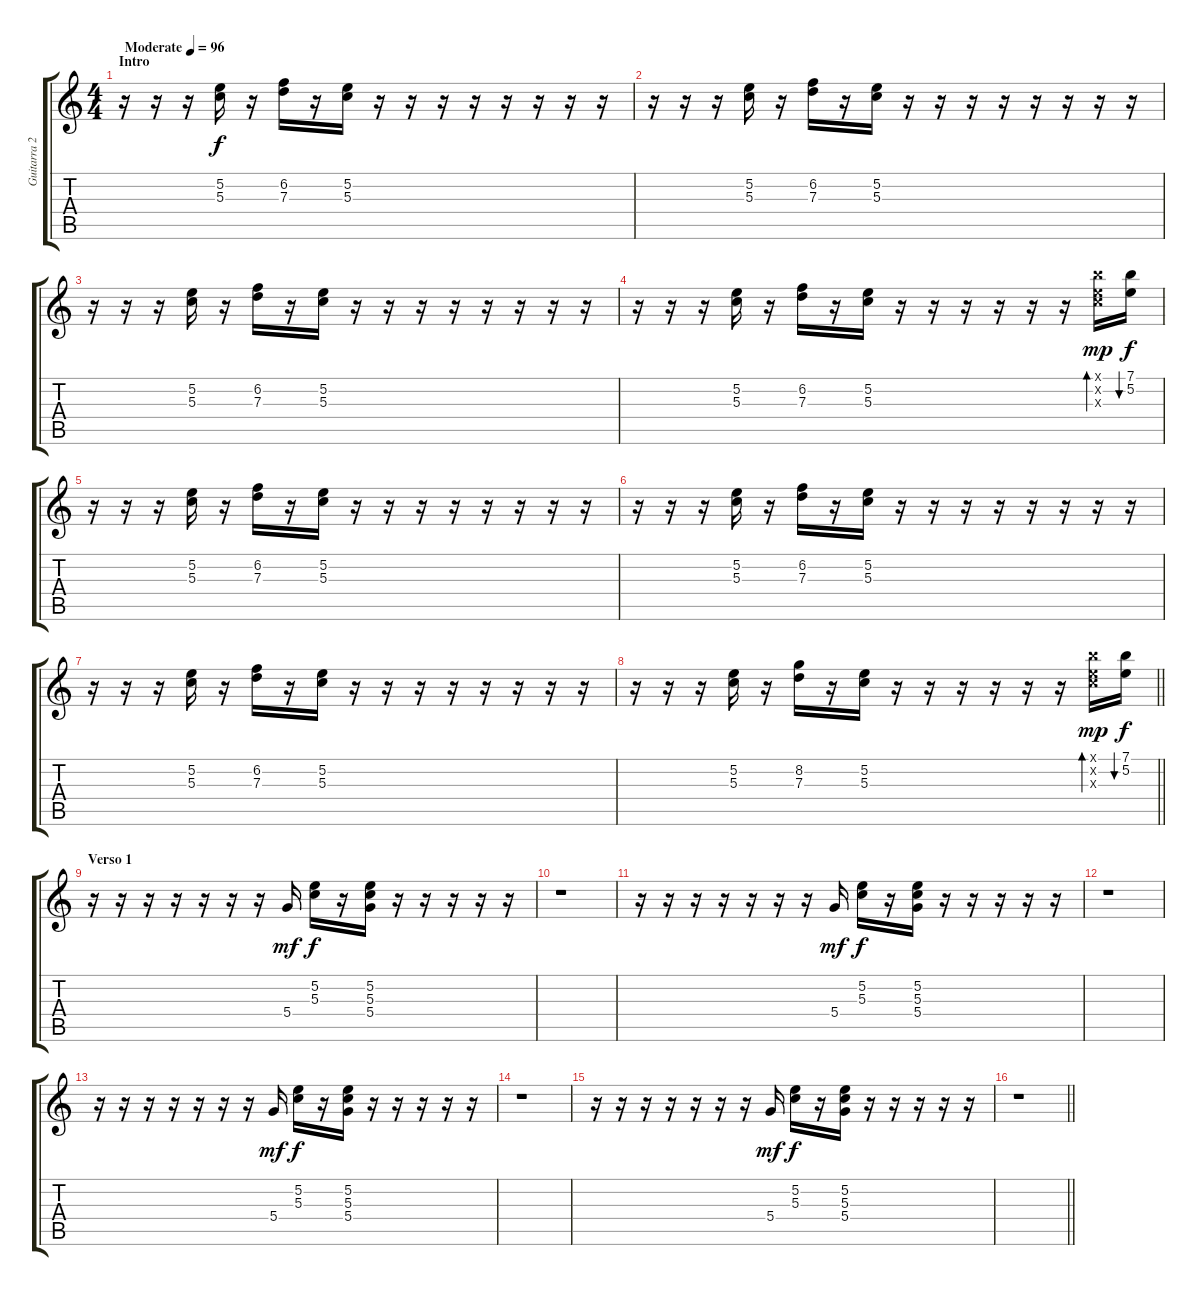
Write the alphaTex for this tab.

\track ("Guitarra 2" "Guitarra 2") {instrument electricguitarclean}
\staff {score tabs}
\tuning (E4 B3 G3 D3 A2 E2) {hide}
\ts (4 4)
\section ("" "Intro")
\tempo (96 "Moderate")
\clef g2
\ks c
r.16{dy f instrument electricguitarclean} r.16 r.16 (5.2 5.3).16 r.16 (6.2 7.3).16 r.16 (5.2 5.3).16 r.16 r.16 r.16 r.16 r.16 r.16 r.16 r.16 |
r.16 r.16 r.16 (5.2 5.3).16 r.16 (6.2 7.3).16 r.16 (5.2 5.3).16 r.16 r.16 r.16 r.16 r.16 r.16 r.16 r.16 |
r.16 r.16 r.16 (5.2 5.3).16 r.16 (6.2 7.3).16 r.16 (5.2 5.3).16 r.16 r.16 r.16 r.16 r.16 r.16 r.16 r.16 |
r.16 r.16 r.16 (5.2 5.3).16 r.16 (6.2 7.3).16 r.16 (5.2 5.3).16 r.16 r.16 r.16 r.16 r.16 r.16 (7.1{x} 5.2{x} 5.3{x}).16{bd 60 dy mp} (7.1 5.2).16{bu 120 dy f} |
r.16 r.16 r.16 (5.2 5.3).16 r.16 (6.2 7.3).16 r.16 (5.2 5.3).16 r.16 r.16 r.16 r.16 r.16 r.16 r.16 r.16 |
r.16 r.16 r.16 (5.2 5.3).16 r.16 (6.2 7.3).16 r.16 (5.2 5.3).16 r.16 r.16 r.16 r.16 r.16 r.16 r.16 r.16 |
r.16 r.16 r.16 (5.2 5.3).16 r.16 (6.2 7.3).16 r.16 (5.2 5.3).16 r.16 r.16 r.16 r.16 r.16 r.16 r.16 r.16 |
\barLineRight lightlight
r.16 r.16 r.16 (5.2 5.3).16 r.16 (8.2 7.3).16 r.16 (5.2 5.3).16 r.16 r.16 r.16 r.16 r.16 r.16 (7.1{x} 5.2{x} 5.3{x}).16{bd 60 dy mp} (7.1 5.2).16{bu 120 dy f} |
\section ("" "Verso 1")
r.16 r.16 r.16 r.16 r.16 r.16 r.16 5.4.16{dy mf} (5.2 5.3).16{dy f} r.16 (5.2 5.3 5.4).16 r.16 r.16 r.16 r.16 r.16 |
r.1 |
r.16 r.16 r.16 r.16 r.16 r.16 r.16 5.4.16{dy mf} (5.2 5.3).16{dy f} r.16 (5.2 5.3 5.4).16 r.16 r.16 r.16 r.16 r.16 |
r.1 |
r.16 r.16 r.16 r.16 r.16 r.16 r.16 5.4.16{dy mf} (5.2 5.3).16{dy f} r.16 (5.2 5.3 5.4).16 r.16 r.16 r.16 r.16 r.16 |
r.1 |
r.16 r.16 r.16 r.16 r.16 r.16 r.16 5.4.16{dy mf} (5.2 5.3).16{dy f} r.16 (5.2 5.3 5.4).16 r.16 r.16 r.16 r.16 r.16 |
\barLineRight lightlight
r.1
